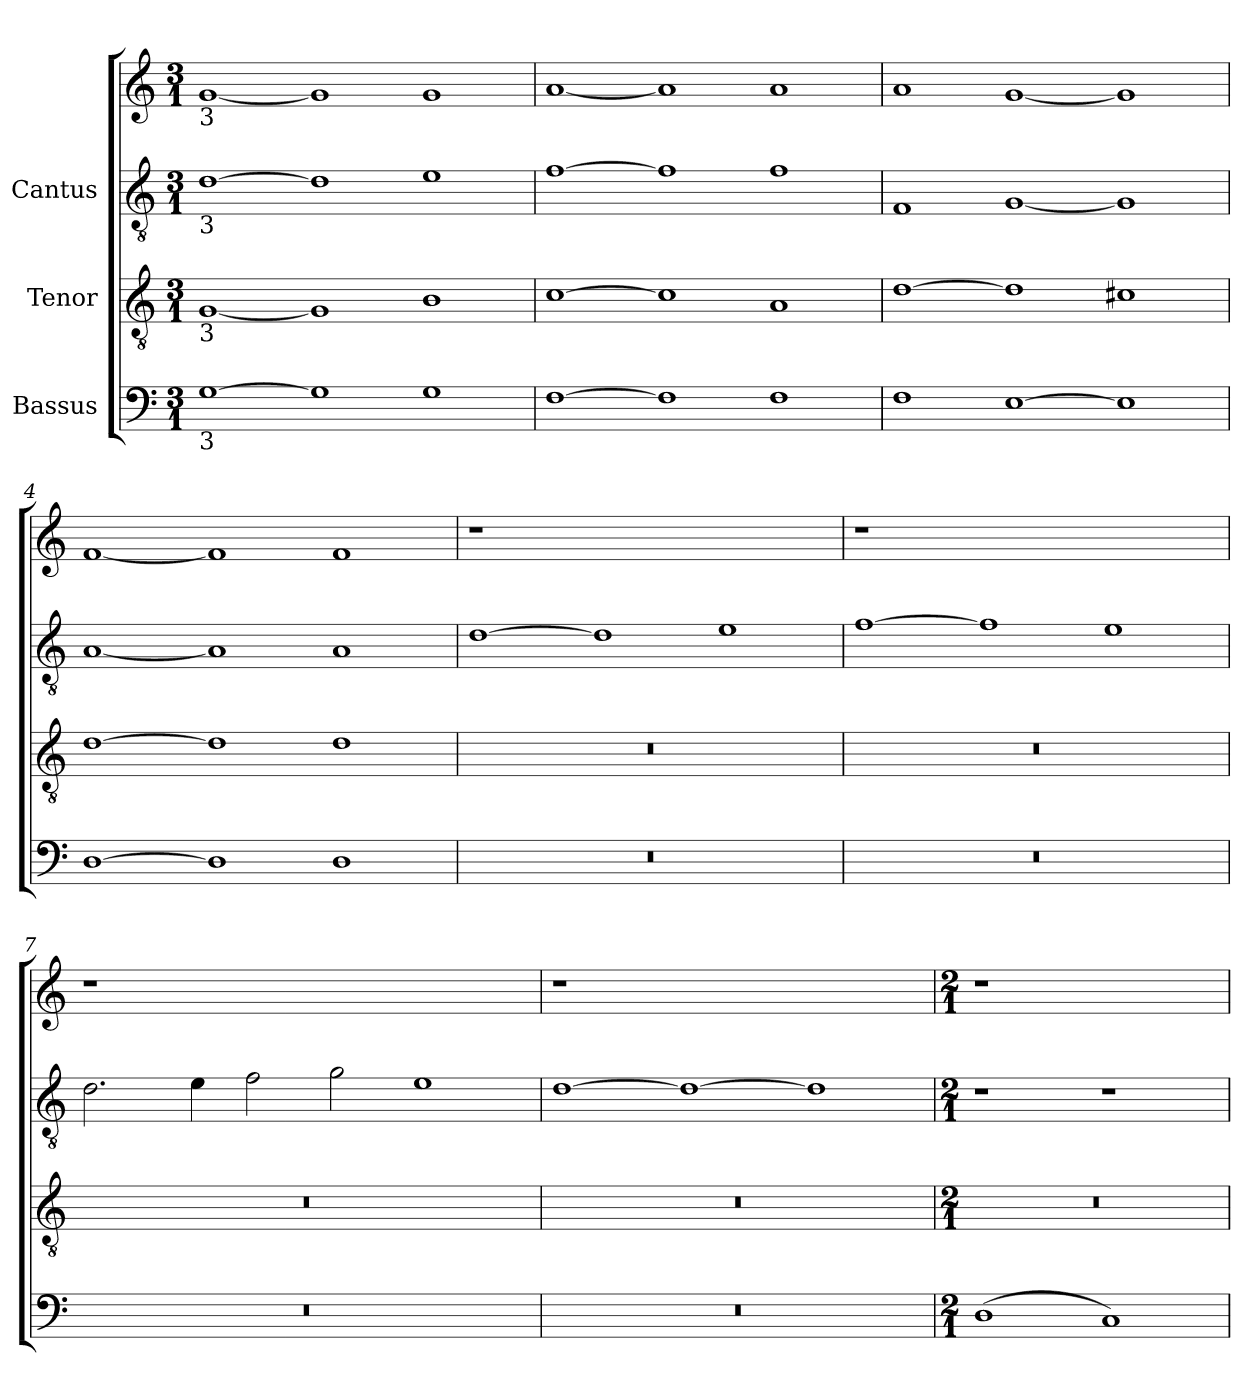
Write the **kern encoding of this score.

**kern	**kern	**kern	**kern
*part3	*part2	*part1	*part1
*staff4	*staff3	*staff2	*staff1
*I"Bassus	*I"Tenor	*I"Cantus	*
!!LO:PB:g=z
*stria5	*stria5	*stria5	*stria5
*clefF4	*clefGv2	*clefGv2	*clefG2
*M3/1	*M3/1	*M3/1	*M3/1
*MM468	*MM468	*MM468	*MM468
=1	=1	=1	=1
!	!	!	!LO:TX:b:t=3
!	!	!LO:TX:b:t=3	!
!	!LO:TX:b:t=3	!	!
!LO:TX:b:t=3	!	!	!
[>1G	[<1G	[>1d	[<1g
1G]	1G]	1d]	1g]
1G	1B	1e	1g
=2	=2	=2	=2
[>1F	[>1c	[>1f	[<1a
1F]	1c]	1f]	1a]
1F	1A	1f	1a
=3	=3	=3	=3
1F	[>1d	1F	1a
[>1E	1d]	[<1G	[<1g
1E]	1c#X	1G]	1g]
!!LO:PB:g=z
=4	=4	=4	=4
[>1D	[>1d	[<1A	[<1f
1D]	1d]	1A]	1f]
1D	1d	1A	1f
=5	=5	=5	=5
0.r	0.r	[>1d	1r
.	.	1d]	0ryy
.	.	1e	.
=6	=6	=6	=6
0.r	0.r	[>1f	1r
.	.	1f]	0ryy
.	.	1e	.
=7	=7	=7	=7
0.r	0.r	2.d\	1r
.	.	4e\	.
.	.	2f\	0ryy
.	.	2g\	.
.	.	1e	.
!!LO:PB:g=z
=8	=8	=8	=8
0.r	0.r	[>1d	1r
.	.	1d_>	0ryy
.	.	1d]	.
=9	=9	=9	=9
*M2/1	*M2/1	*M2/1	*M2/1
(>1D	0r	1r	1r
1C)	.	1r	1ryy
=	=	=	=
*-	*-	*-	*-
